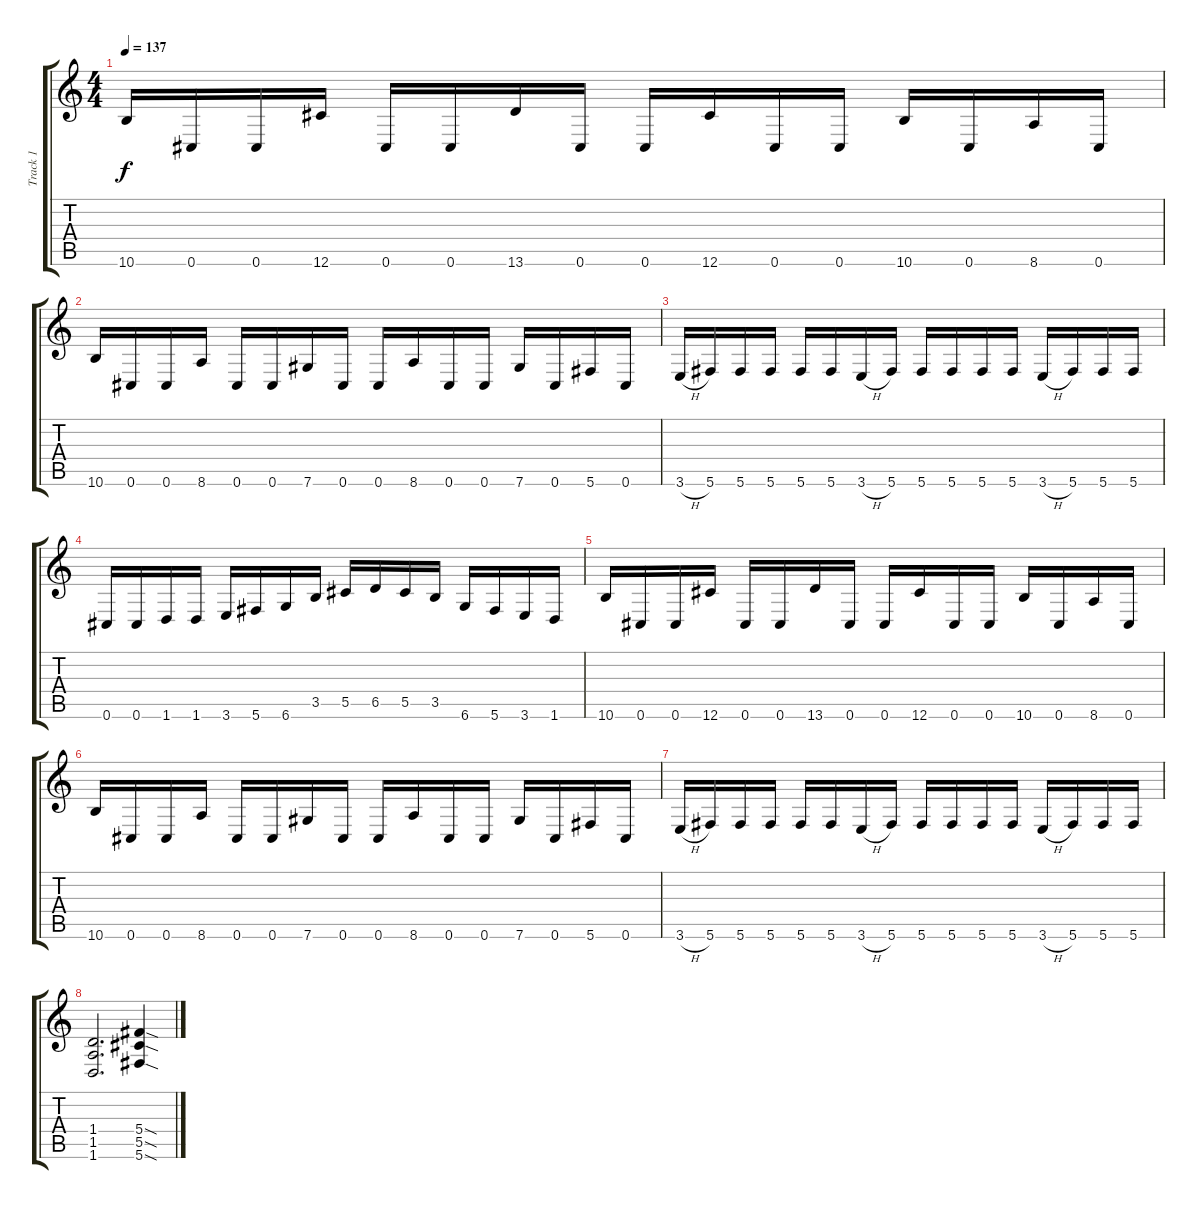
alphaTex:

\track ("Track 1" "Track 1") {instrument distortionguitar}
\staff {score tabs}
\tuning (Eb4 Bb3 Gb3 Db3 Ab2 Db2) {hide}
\ts (4 4)
\tempo 137
\clef g2
\ks c
10.6.16{dy f} 0.6.16 0.6.16 12.6.16 0.6.16 0.6.16 13.6.16 0.6.16 0.6.16 12.6.16 0.6.16 0.6.16 10.6.16 0.6.16 8.6.16 0.6.16 |
10.6.16 0.6.16 0.6.16 8.6.16 0.6.16 0.6.16 7.6.16 0.6.16 0.6.16 8.6.16 0.6.16 0.6.16 7.6.16 0.6.16 5.6.16 0.6.16 |
3.6{h}.16 5.6.16 5.6.16 5.6.16 5.6.16 5.6.16 3.6{h}.16 5.6.16 5.6.16 5.6.16 5.6.16 5.6.16 3.6{h}.16 5.6.16 5.6.16 5.6.16 |
0.6.16 0.6.16 1.6.16 1.6.16 3.6.16 5.6.16 6.6.16 3.5.16 5.5.16 6.5.16 5.5.16 3.5.16 6.6.16 5.6.16 3.6.16 1.6.16 |
10.6.16 0.6.16 0.6.16 12.6.16 0.6.16 0.6.16 13.6.16 0.6.16 0.6.16 12.6.16 0.6.16 0.6.16 10.6.16 0.6.16 8.6.16 0.6.16 |
10.6.16 0.6.16 0.6.16 8.6.16 0.6.16 0.6.16 7.6.16 0.6.16 0.6.16 8.6.16 0.6.16 0.6.16 7.6.16 0.6.16 5.6.16 0.6.16 |
3.6{h}.16 5.6.16 5.6.16 5.6.16 5.6.16 5.6.16 3.6{h}.16 5.6.16 5.6.16 5.6.16 5.6.16 5.6.16 3.6{h}.16 5.6.16 5.6.16 5.6.16 |
(1.4 1.5 1.6).2{d} (5.4{sod} 5.5{sod} 5.6{sod}).4
